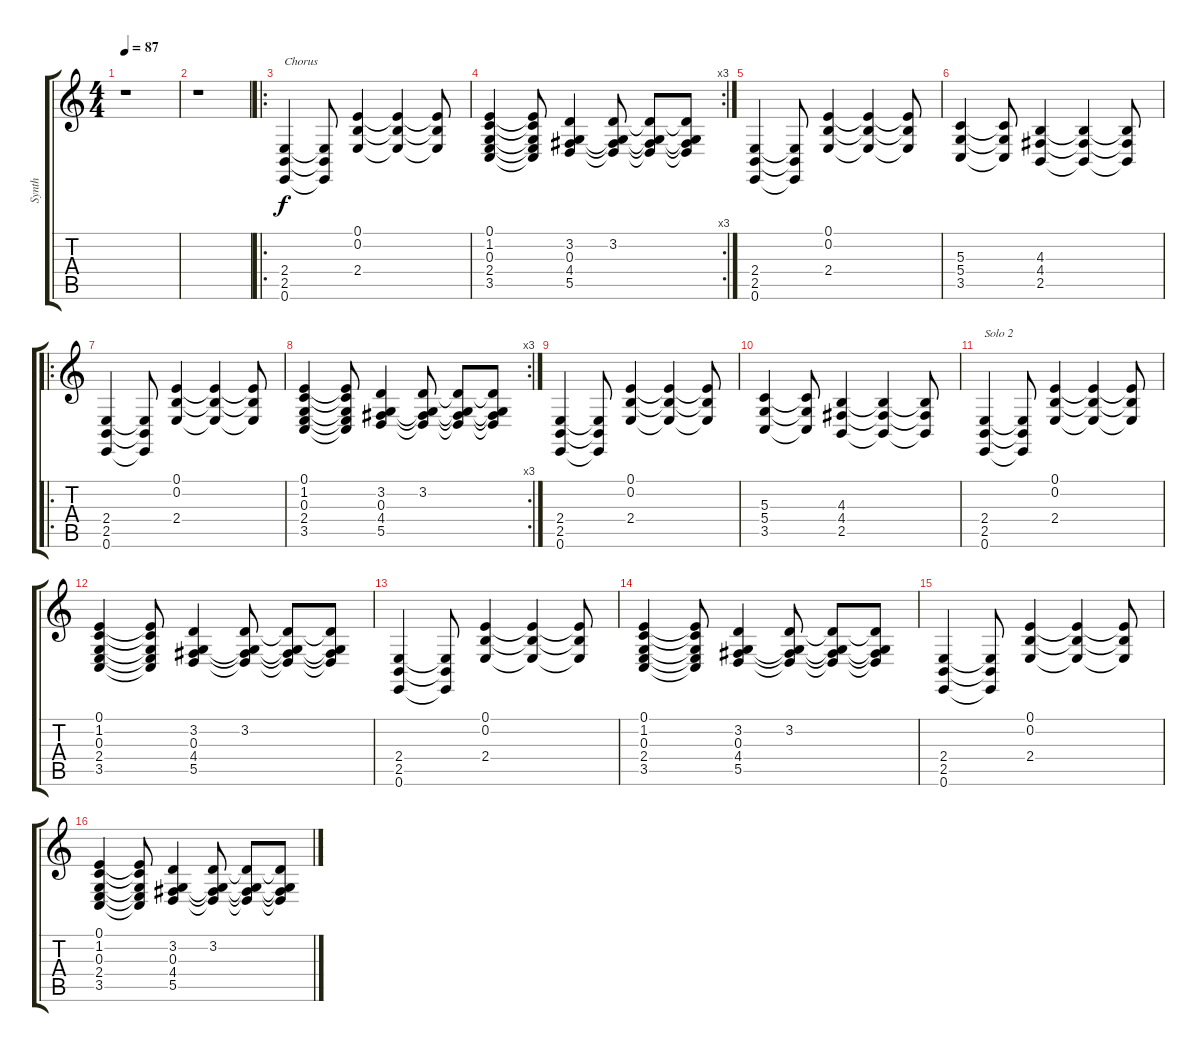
\track ("Synth" "Synth") {instrument synthstrings1}
\staff {score tabs}
\tuning (E4 B3 G3 D3 A2 E2) {hide}
\ts (4 4)
\tempo 87
\clef g2
\ks c
r.1{dy f} |
r.1 |
\ro
(2.4 2.5 0.6).4{txt "Chorus" volume 10} (2.4{t} 2.5{t} 0.6{t}).8 (0.1 0.2 2.4).4 (0.1{t} 0.2{t} 2.4{t}).4 (0.1{t} 0.2{t} 2.4{t}).8 |
\rc 3
(0.1 1.2 0.3 2.4 3.5).4 (0.1{t} 1.2{t} 0.3{t} 2.4{t} 3.5{t}).8 (3.2 0.3 4.4 5.5).4 (3.2 0.3{t} 4.4{t} 5.5{t}).8 (3.2{t} 0.3{t} 4.4{t} 5.5{t}).8 (3.2{t} 0.3{t} 4.4{t} 5.5{t}).8 |
(2.4 2.5 0.6).4 (2.4{t} 2.5{t} 0.6{t}).8 (0.1 0.2 2.4).4 (0.1{t} 0.2{t} 2.4{t}).4 (0.1{t} 0.2{t} 2.4{t}).8 |
(5.3 5.4 3.5).4 (5.3{t} 5.4{t} 3.5{t}).8 (4.3 4.4 2.5).4 (4.3{t} 4.4{t} 2.5{t}).4 (4.3{t} 4.4{t} 2.5{t}).8 |
\ro
(2.4 2.5 0.6).4 (2.4{t} 2.5{t} 0.6{t}).8 (0.1 0.2 2.4).4 (0.1{t} 0.2{t} 2.4{t}).4 (0.1{t} 0.2{t} 2.4{t}).8 |
\rc 3
(0.1 1.2 0.3 2.4 3.5).4 (0.1{t} 1.2{t} 0.3{t} 2.4{t} 3.5{t}).8 (3.2 0.3 4.4 5.5).4 (3.2 0.3{t} 4.4{t} 5.5{t}).8 (3.2{t} 0.3{t} 4.4{t} 5.5{t}).8 (3.2{t} 0.3{t} 4.4{t} 5.5{t}).8 |
(2.4 2.5 0.6).4 (2.4{t} 2.5{t} 0.6{t}).8 (0.1 0.2 2.4).4 (0.1{t} 0.2{t} 2.4{t}).4 (0.1{t} 0.2{t} 2.4{t}).8 |
(5.3 5.4 3.5).4 (5.3{t} 5.4{t} 3.5{t}).8 (4.3 4.4 2.5).4 (4.3{t} 4.4{t} 2.5{t}).4 (4.3{t} 4.4{t} 2.5{t}).8 |
(2.4 2.5 0.6).4{txt "Solo 2" volume 12} (2.4{t} 2.5{t} 0.6{t}).8 (0.1 0.2 2.4).4 (0.1{t} 0.2{t} 2.4{t}).4 (0.1{t} 0.2{t} 2.4{t}).8 |
(0.1 1.2 0.3 2.4 3.5).4 (0.1{t} 1.2{t} 0.3{t} 2.4{t} 3.5{t}).8 (3.2 0.3 4.4 5.5).4 (3.2 0.3{t} 4.4{t} 5.5{t}).8 (3.2{t} 0.3{t} 4.4{t} 5.5{t}).8 (3.2{t} 0.3{t} 4.4{t} 5.5{t}).8 |
(2.4 2.5 0.6).4 (2.4{t} 2.5{t} 0.6{t}).8 (0.1 0.2 2.4).4 (0.1{t} 0.2{t} 2.4{t}).4 (0.1{t} 0.2{t} 2.4{t}).8 |
(0.1 1.2 0.3 2.4 3.5).4 (0.1{t} 1.2{t} 0.3{t} 2.4{t} 3.5{t}).8 (3.2 0.3 4.4 5.5).4 (3.2 0.3{t} 4.4{t} 5.5{t}).8 (3.2{t} 0.3{t} 4.4{t} 5.5{t}).8 (3.2{t} 0.3{t} 4.4{t} 5.5{t}).8 |
(2.4 2.5 0.6).4 (2.4{t} 2.5{t} 0.6{t}).8 (0.1 0.2 2.4).4 (0.1{t} 0.2{t} 2.4{t}).4 (0.1{t} 0.2{t} 2.4{t}).8 |
(0.1 1.2 0.3 2.4 3.5).4 (0.1{t} 1.2{t} 0.3{t} 2.4{t} 3.5{t}).8 (3.2 0.3 4.4 5.5).4 (3.2 0.3{t} 4.4{t} 5.5{t}).8 (3.2{t} 0.3{t} 4.4{t} 5.5{t}).8 (3.2{t} 0.3{t} 4.4{t} 5.5{t}).8
